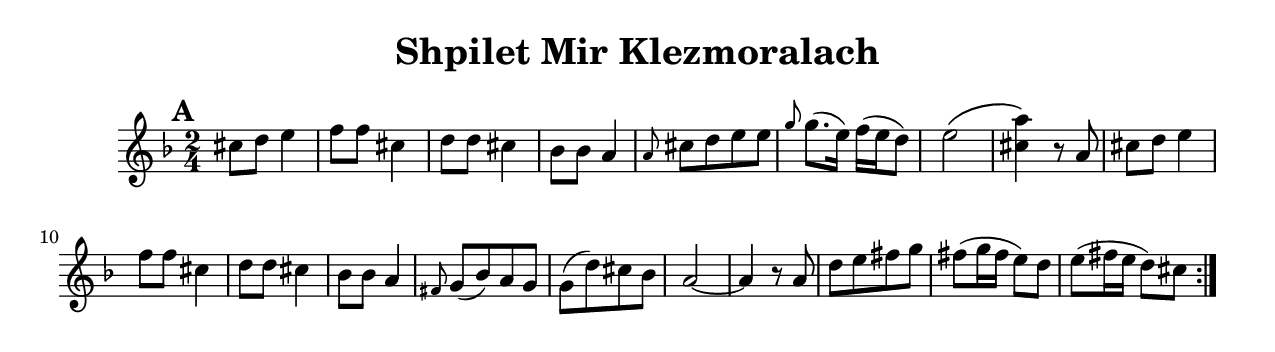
\version "2.18.0"
\include "english.ly"
\paper{
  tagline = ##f
  print-all-headers = ##t
  #(set-paper-size "letter")
}
date = #(strftime "%d-%m-%Y" (localtime (current-time)))

%\markup{ \italic{ " Updated " \date  }  }

%\markup{ Got something to say? }

global = {
  \clef treble
  \key d \minor
  \time 2/4
  \set Score.markFormatter = #format-mark-box-alphabet
}

%#################################### Melody ########################
melody = \relative c'' {
  \global
  %\partial 16*3 a16 d f   %lead in notes

  \repeat volta 2{
    \mark \default
    cs8 d e4
    f8 f cs4
    d8 d cs4
    bf8 bf a4

    \grace {a8} cs8 [d e e]
    \grace {g8} g8.(e16) f16(e d8)
    e2\(
    <cs a'>4\) r8

    a8
    cs8 d e4
    f8 f cs4
    d8 d cs4

    bf8 bf a4
    \grace {fs8} g8 [(bf) a g]
    g8[(d') cs bf]
    a2~

    a4 r8 a
    d8 [e fs g]
    fs8(g16 fs e8) d|
    e8(fs16 e d8) cs



  }
  %\alternative { { }{ } }


}
%################################# Lyrics #####################
%\addlyrics{  }
%################################# Chords #######################
harmonies = \chordmode {

}

\score {
  <<
    \new ChordNames {
      \set chordChanges = ##t
      \harmonies
    }
    \new Staff
    \melody
  >>
  \header{
    title= "Shpilet Mir Klezmoralach"
    subtitle=""
    composer= ""
    instrument =""
    arranger= ""
  }
  \layout{indent = 1.0\cm}
  \midi {
    \tempo 4 = 120

    % \midi { }
  }
}
%{
% more verses:
\markup{}
\markup {
  \fill-line {
    \hspace #0.1 % distance from left margin
    \column {
      \line { "1."
	\column {
	  ""
	}
      }
      \hspace #0.2 % vertical distance between verses
      \line { "2."
	\column {
	 ""
	}
      }
    }
    \hspace #0.1  % horiz. distance between columns
    \column {
      \line { "3."
	\column {
	  ""
	}
      }
      \hspace #0.2 % distance between verses
      \line { "4."
	\column {
	 ""
	}
      }
    }
    \hspace #0.1 % distance to right margin
  }
}

%}
